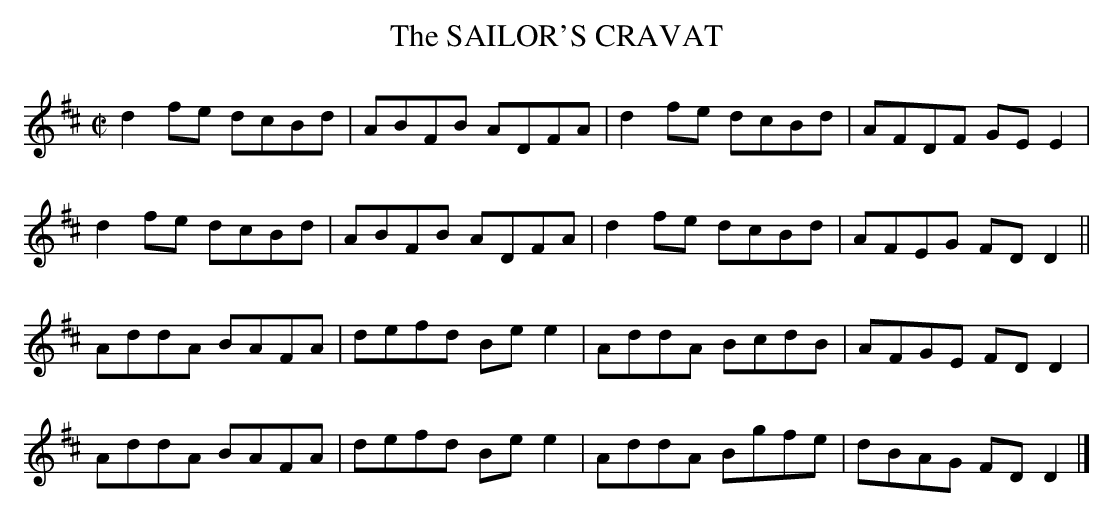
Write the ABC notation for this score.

X:1
T:SAILOR'S CRAVAT, The
M:C|
L:1/8
K:D
d2fe dcBd|ABFB ADFA|d2fe dcBd|AFDF GEE2|
d2fe dcBd|ABFB ADFA|d2fe dcBd|AFEG FDD2||
AddA BAFA|defd Bee2|AddA BcdB|AFGE FDD2|
AddA BAFA|defd Bee2|AddA Bgfe|dBAG FDD2|]
